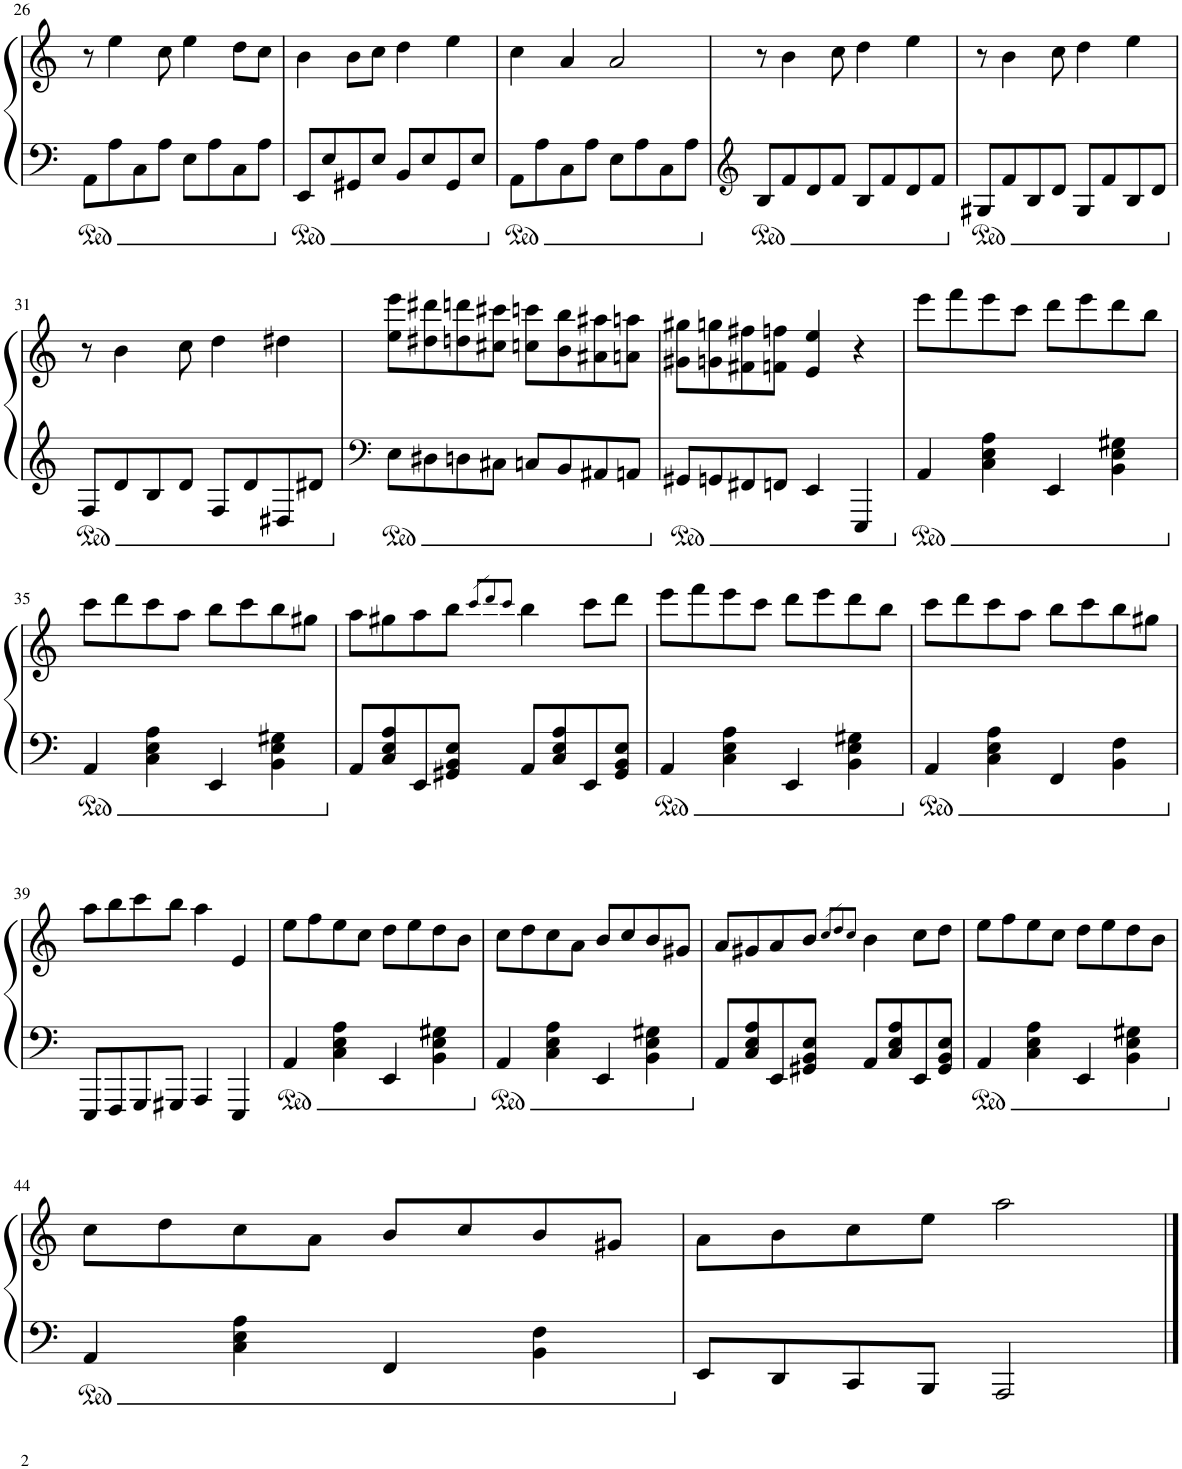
**kern	**kern
*part1	*part1
*staff2	*staff1
*I"Piano	*
*I'Pno.	*
!!LO:PB:g=z
*clefF4	*clefG2
*k[]	*k[]
*M4/4	*M4/4
=26	=26
8AA\L	8r
8A\	4ee\
8C\	.
8A\J	8cc\
8E\L	4ee\
8A\	.
8C\	8dd\L
8A\J	8cc\J
=27	=27
8EE/L	4b\
8E/	.
8GG#X/	8b\L
8E/J	8cc\J
8BB/L	4dd\
8E/	.
8GG#/	4ee\
8E/J	.
=28	=28
8AA\L	4cc\
8A\	.
8C\	4a/
8A\J	.
8E\L	2a/
8A\	.
8C\	.
8A\J	.
=29	=29
*clefG2	*
8B/L	8r
8f/	4b\
8d/	.
8f/J	8cc\
8B/L	4dd\
8f/	.
8d/	4ee\
8f/J	.
=30	=30
8G#X/L	8r
8f/	4b\
8B/	.
8d/J	8cc\
8G#/L	4dd\
8f/	.
8B/	4ee\
8d/J	.
!!LO:LB:g=z
=31	=31
8F/L	8r
8d/	4b\
8B/	.
8d/J	8cc\
8F/L	4dd\
8d/	.
8D#X/	4dd#X\
8d#X/J	.
=32	=32
*clefF4	*
8E\L	8ee\ 8eee\L
8D#X\	8dd#X\ 8ddd#X\
8Dn\	8ddn\ 8dddn\
8C#X\J	8cc#X\ 8ccc#X\J
8Cn/L	8ccn\ 8cccn\L
8BB/	8b\ 8bb\
8AA#X/	8a#X\ 8aa#X\
8AAn/J	8an\ 8aan\J
=33	=33
8GG#X/L	8g#X\ 8gg#X\L
8GGn/	8gn\ 8ggn\
8FF#X/	8f#X\ 8ff#X\
8FFn/J	8fn\ 8ffn\J
4EE/	4e/ 4ee/
4EEE/	4r
=34	=34
4AA/	8eee\L
.	8fff\
4C\ 4E\ 4A\	8eee\
.	8ccc\J
4EE/	8ddd\L
.	8eee\
4BB\ 4E\ 4G#X\	8ddd\
.	8bb\J
!!LO:LB:g=z
=35	=35
4AA/	8ccc\L
.	8ddd\
4C\ 4E\ 4A\	8ccc\
.	8aa\J
4EE/	8bb\L
.	8ccc\
4BB\ 4E\ 4G#X\	8bb\
.	8gg#X\J
=36	=36
8AA/L	8aa\L
8C/ 8E/ 8A/	8gg#X\
8EE/	8aa\
8GG#X/ 8BB/ 8E/J	8bb\J
.	8qccc/L
.	8qddd/
.	8qccc/J
8AA/L	4bb\
8C/ 8E/ 8A/	.
8EE/	8ccc\L
8GG#/ 8BB/ 8E/J	8ddd\J
=37	=37
4AA/	8eee\L
.	8fff\
4C\ 4E\ 4A\	8eee\
.	8ccc\J
4EE/	8ddd\L
.	8eee\
4BB\ 4E\ 4G#X\	8ddd\
.	8bb\J
=38	=38
4AA/	8ccc\L
.	8ddd\
4C\ 4E\ 4A\	8ccc\
.	8aa\J
4FF/	8bb\L
.	8ccc\
4BB\ 4F\	8bb\
.	8gg#X\J
!!LO:LB:g=z
=39	=39
8EEE/L	8aa\L
8FFF/	8bb\
8GGG/	8ccc\
8GGG#X/J	8bb\J
4AAA/	4aa\
4EEE/	4e/
=40	=40
4AA/	8ee\L
.	8ff\
4C\ 4E\ 4A\	8ee\
.	8cc\J
4EE/	8dd\L
.	8ee\
4BB\ 4E\ 4G#X\	8dd\
.	8b\J
=41	=41
4AA/	8cc\L
.	8dd\
4C\ 4E\ 4A\	8cc\
.	8a\J
4EE/	8b/L
.	8cc/
4BB\ 4E\ 4G#X\	8b/
.	8g#X/J
=42	=42
8AA/L	8a/L
8C/ 8E/ 8A/	8g#X/
8EE/	8a/
8GG#X/ 8BB/ 8E/J	8b/J
.	8qcc/L
.	8qdd/
.	8qcc/J
8AA/L	4b\
8C/ 8E/ 8A/	.
8EE/	8cc\L
8GG#/ 8BB/ 8E/J	8dd\J
=43	=43
4AA/	8ee\L
.	8ff\
4C\ 4E\ 4A\	8ee\
.	8cc\J
4EE/	8dd\L
.	8ee\
4BB\ 4E\ 4G#X\	8dd\
.	8b\J
!!LO:LB:g=z
=44	=44
4AA/	8cc\L
.	8dd\
4C\ 4E\ 4A\	8cc\
.	8a\J
4FF/	8b/L
.	8cc/
4BB\ 4F\	8b/
.	8g#X/J
=45	=45
8EE/L	8a\L
8DD/	8b\
8CC/	8cc\
8BBB/J	8ee\J
2AAA/	2aa\
==	==
*-	*-
